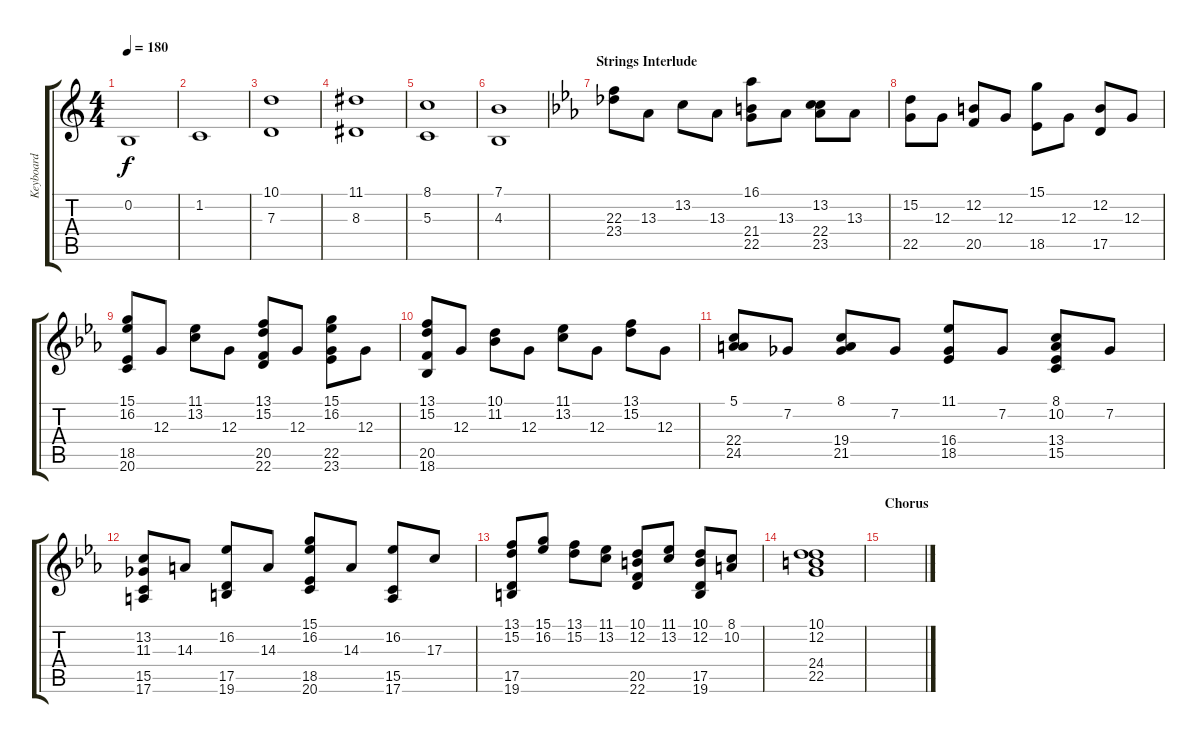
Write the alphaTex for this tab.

\track ("Keyboard" "Keyboard") {instrument brasssection}
\staff {score tabs}
\tuning (E4 B3 G3 D3 A2 E2) {hide}
\ts (4 4)
\tempo 180
\clef g2
\ks c
0.2.1{dy f} |
1.2.1 |
(10.1 7.3).1 |
(11.1 8.3).1 |
(8.1 5.3).1 |
(7.1 4.3).1 |
\section ("" "Strings Interlude")
\ks eb
(22.3 23.4).8 13.3.8 13.2.8 13.3.8 (16.1 21.4 22.5).8 13.3.8 (13.2 22.4 23.5).8 13.3.8 |
(15.2 22.5).8 12.3.8 (12.2 20.5).8 12.3.8 (15.1 18.5).8 12.3.8 (12.2 17.5).8 12.3.8 |
(15.1 16.2 18.5 20.6).8 12.3.8 (11.1 13.2).8 12.3.8 (13.1 15.2 20.5 22.6).8 12.3.8 (15.1 16.2 22.5 23.6).8 12.3.8 |
(13.1 15.2 20.5 18.6).8 12.3.8 (10.1 11.2).8 12.3.8 (11.1 13.2).8 12.3.8 (13.1 15.2).8 12.3.8 |
(5.1 22.4 24.5).8 7.2.8 (8.1 19.4 21.5).8 7.2.8 (11.1 16.4 18.5).8 7.2.8 (8.1 10.2 13.4 15.5).8 7.2.8 |
(13.2 11.3 15.5 17.6).8 14.3.8 (16.2 17.5 19.6).8 14.3.8 (15.1 16.2 18.5 20.6).8 14.3.8 (16.2 15.5 17.6).8 17.3.8 |
(13.1 15.2 17.5 19.6).8 (15.1 16.2).8 (13.1 15.2).8 (11.1 13.2).8 (10.1 12.2 20.5 22.6).8 (11.1 13.2).8 (10.1 12.2 17.5 19.6).8 (8.1 10.2).8 |
(10.1 12.2 24.4 22.5).1 |
\section ("" "Chorus")
